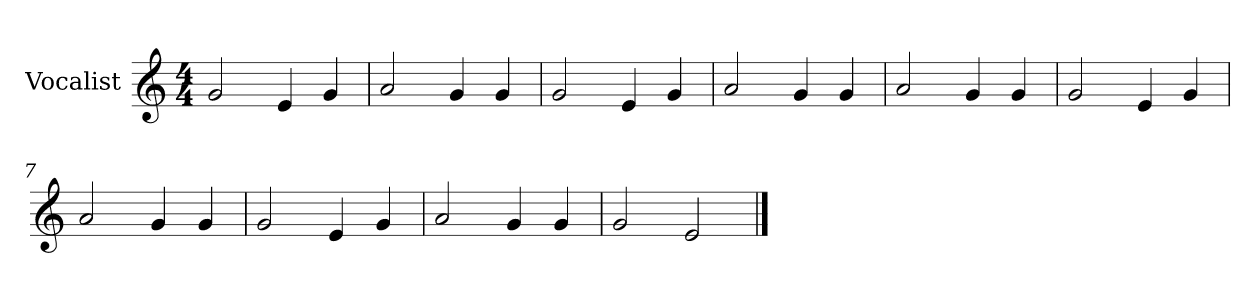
**kern
*part1
*staff1
*I"Vocalist
*k[]
*C:
*M4/4
=1
2g
4e
4g
=2
2a
4g
4g
=3
2g
4e
4g
=4
2a
4g
4g
=5
2a
4g
4g
=6
2g
4e
4g
=7
2a
4g
4g
=8
2g
4e
4g
=9
2a
4g
4g
=10
2g
2e
==
*-
